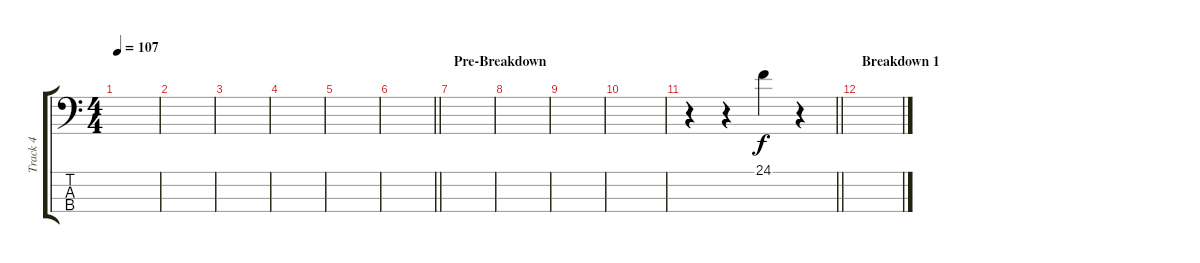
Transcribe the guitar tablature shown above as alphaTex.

\track ("Track 4" "Track 4") {instrument lead8bassandlead}
\staff {score tabs}
\tuning (F2 C2 G1 C1) {hide}
\ts (4 4)
\tempo 107
\clef f4
\ks c
|
|
|
|
|
\barLineRight lightlight
|
\section ("" "Pre-Breakdown")
|
|
|
|
\barLineRight lightlight
r.4 r.4{instrument reversecymbal} 24.1.4 r.4 |
\section ("" "Breakdown 1")
